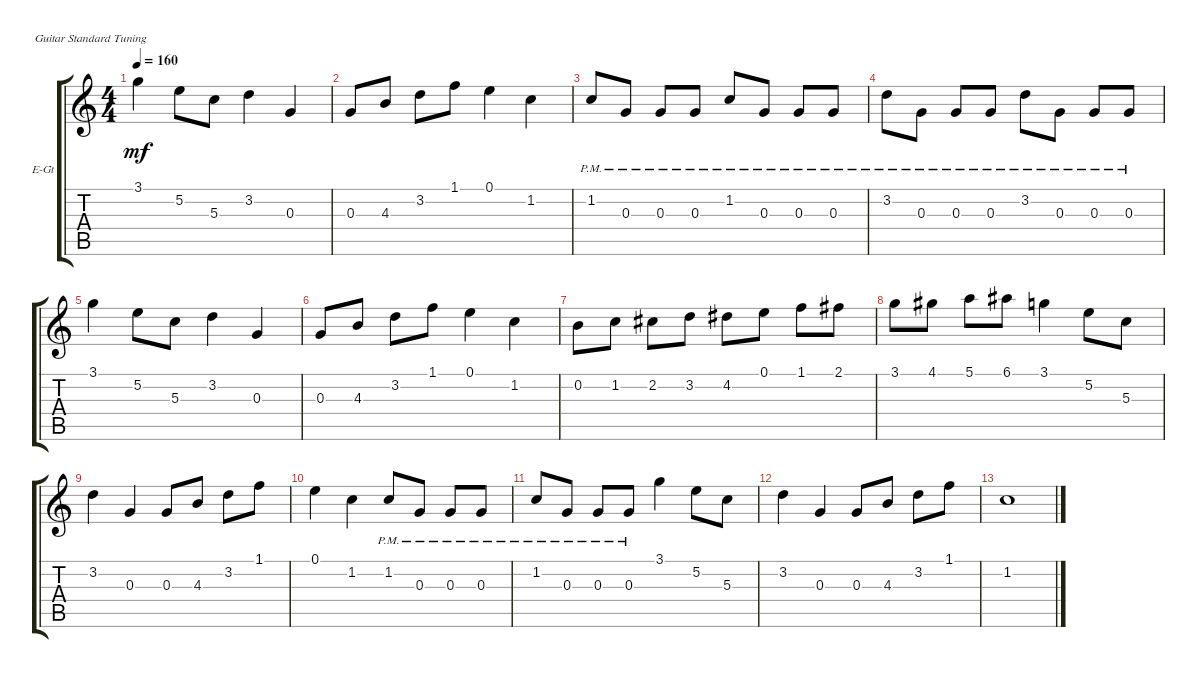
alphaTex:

\defaultSystemsLayout 4
\bracketExtendMode groupsimilarinstruments
\firstSystemTrackNameOrientation horizontal
\otherSystemsTrackNameOrientation horizontal
\track ("Electric Guitar" "E-Gt") {instrument overdrivenguitar}
\staff {score tabs}
\tuning (E4 B3 G3 D3 A2 E2)
\ts (4 4)
\tempo 160
\clef g2
\ks c
3.1.4{dy mf instrument overdrivenguitar} 5.2.8 5.3.8 3.2.4 0.3.4 |
0.3.8 4.3.8 3.2.8 1.1.8 0.1.4 1.2.4 |
1.2{pm}.8 0.3{pm}.8 0.3{pm}.8 0.3{pm}.8 1.2{pm}.8 0.3{pm}.8 0.3{pm}.8 0.3{pm}.8 |
3.2{pm}.8 0.3{pm}.8 0.3{pm}.8 0.3{pm}.8 3.2{pm}.8 0.3{pm}.8 0.3{pm}.8 0.3{pm}.8 |
3.1.4 5.2.8 5.3.8 3.2.4 0.3.4 |
0.3.8 4.3.8 3.2.8 1.1.8 0.1.4 1.2.4 |
0.2.8 1.2.8 2.2.8 3.2.8 4.2.8 0.1.8 1.1.8 2.1.8 |
3.1.8 4.1.8 5.1.8 6.1.8 3.1.4 5.2.8 5.3.8 |
3.2.4 0.3.4 0.3.8 4.3.8 3.2.8 1.1.8 |
0.1.4 1.2.4 1.2{pm}.8 0.3{pm}.8 0.3{pm}.8 0.3{pm}.8 |
1.2{pm}.8 0.3{pm}.8 0.3{pm}.8 0.3{pm}.8 3.1.4 5.2.8 5.3.8 |
3.2.4 0.3.4 0.3.8 4.3.8 3.2.8 1.1.8 |
1.2.1
